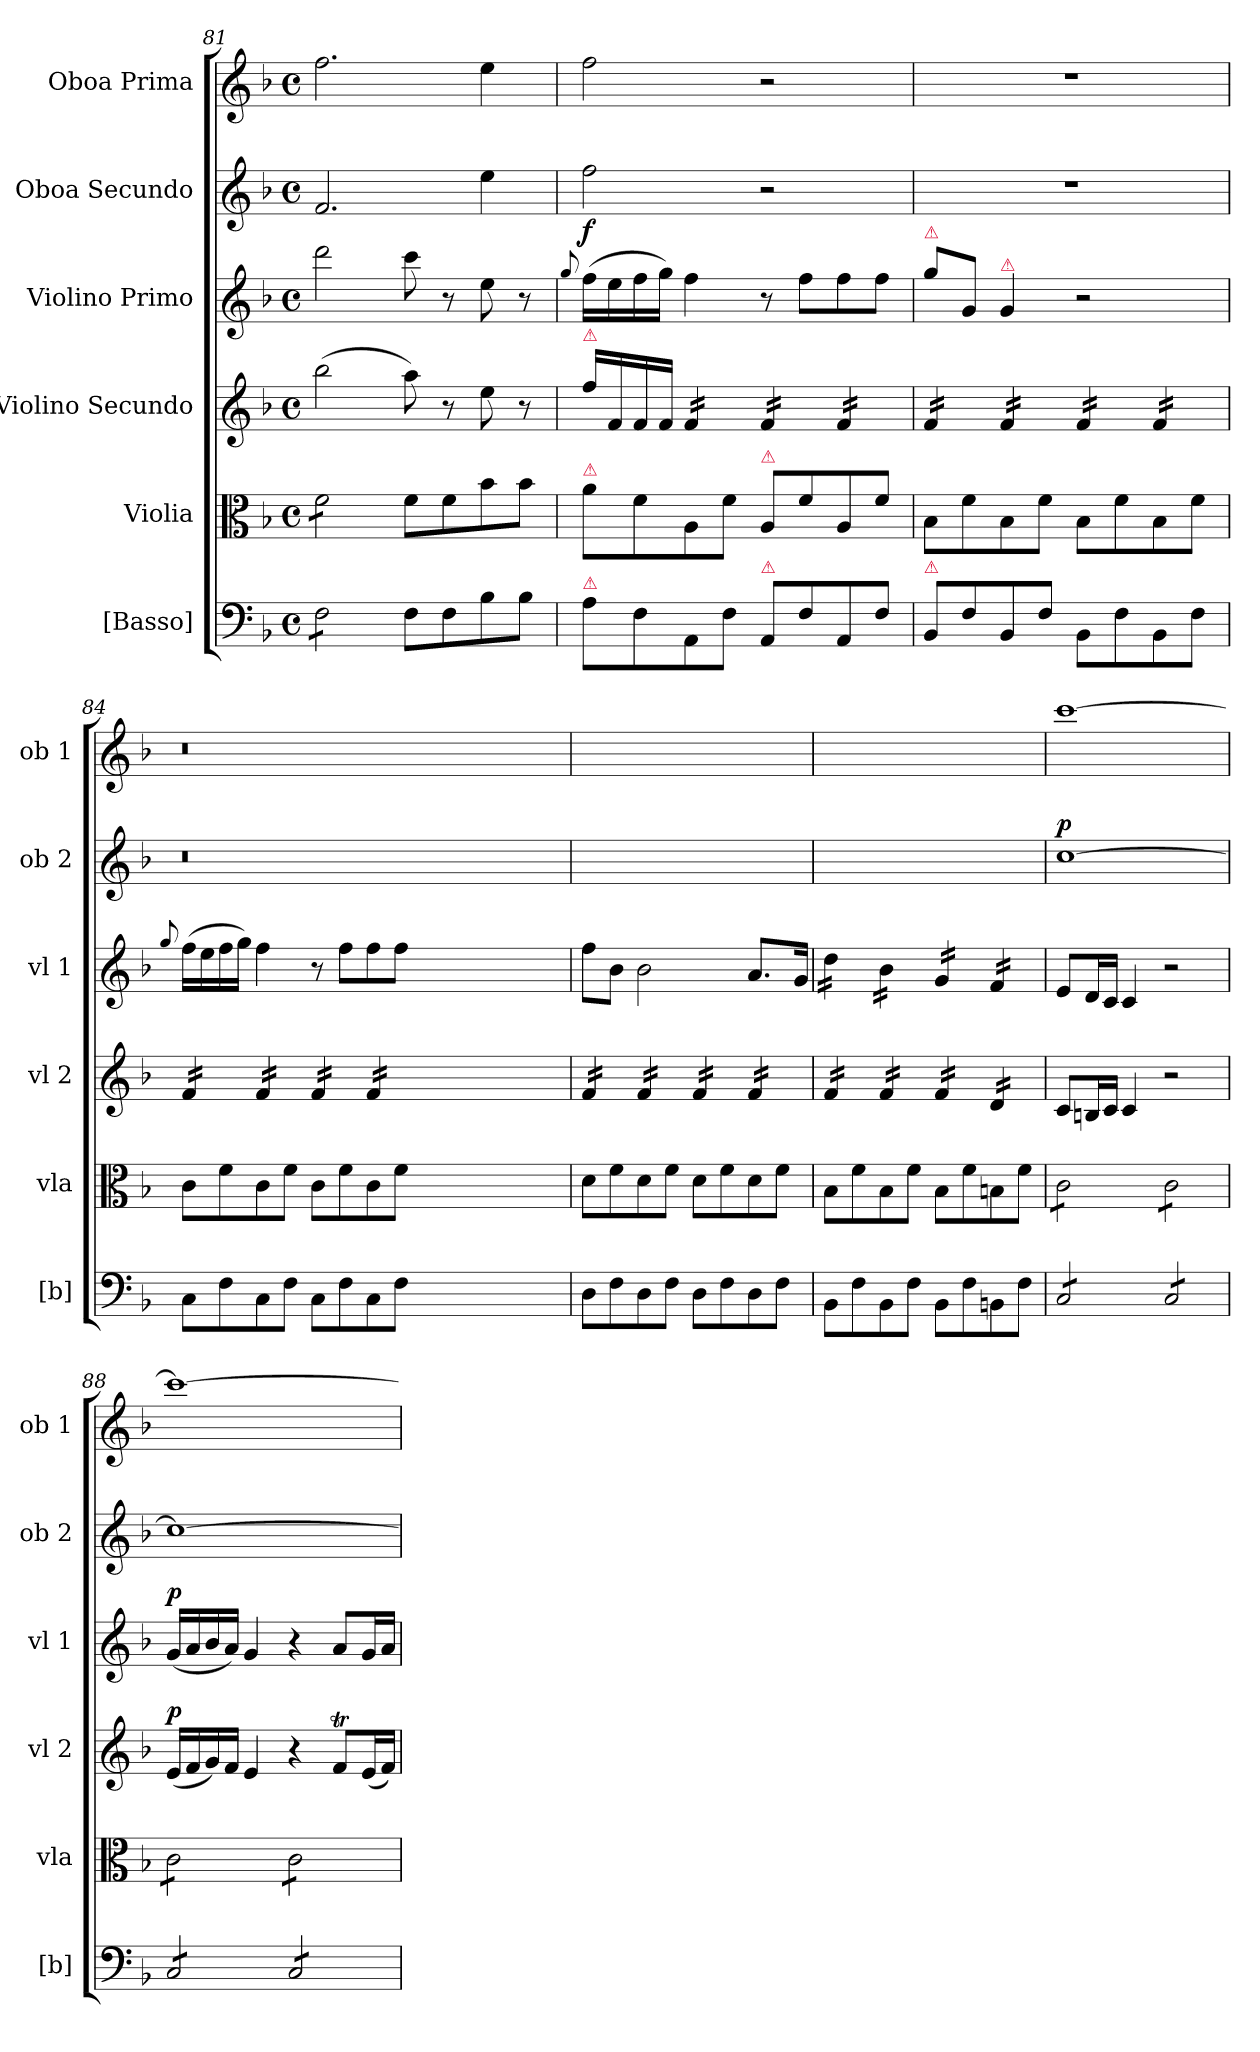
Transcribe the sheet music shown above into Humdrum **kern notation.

**kern	**dynam	**kern	**dynam	**kern	**dynam	**kern	**dynam	**kern	**dynam	**kern
*part6	*part6	*part5	*part5	*part4	*part4	*part3	*part3	*part2	*part2	*part1
*staff6	*staff6	*staff5	*staff5	*staff4	*staff4	*staff3	*staff3	*staff2	*staff2	*staff1
*I"[Basso]	*	*I"Violia	*	*I"Violino Secundo	*	*I"Violino Primo	*	*I"Oboa Secundo	*	*I"Oboa Prima
*I'[b]	*	*I'vla	*	*I'vl 2	*	*I'vl 1	*	*I'ob 2	*	*I'ob 1
*clefF4	*	*clefC3	*	*clefG2	*	*clefG2	*	*clefG2	*	*clefG2
*k[b-]	*	*k[b-]	*	*k[b-]	*	*k[b-]	*	*k[b-]	*	*k[b-]
*F:	*	*F:	*	*F:	*	*F:	*	*F:	*	*F:
*M4/4	*	*M4/4	*	*M4/4	*	*M4/4	*	*M4/4	*	*M4/4
*met(c)	*	*met(c)	*	*met(c)	*	*met(c)	*	*met(c)	*	*met(c)
=81	=81	=81	=81	=81	=81	=81	=81	=81	=81	=81
*tremolo	*	*	*	*	*	*	*	*	*	*
*	*	*tremolo	*	*	*	*	*	*	*	*
8F\L	.	8f\L	.	(2bb-\	.	2ddd\	.	2.f/	.	2.ff\
8F\	.	8f\	.	.	.	.	.	.	.	.
8F\	.	8f\	.	.	.	.	.	.	.	.
8F\J	.	8f\J	.	.	.	.	.	.	.	.
*	*	*Xtremolo	*	*	*	*	*	*	*	*
*Xtremolo	*	*	*	*	*	*	*	*	*	*
8F\L	.	8f\L	.	8aa\)	.	8ccc\	.	.	.	.
8F\	.	8f\	.	8r	.	8r	.	.	.	.
8B-\	.	8b-\	.	8ee\	.	8ee\	.	4ee\	.	4ee\
8B-\J	.	8b-\J	.	8r	.	8r	.	.	.	.
=82	=82	=82	=82	=82	=82	=82	=82	=82	=82	=82
.	.	.	.	.	.	8qqgg/	.	.	.	.
!	!	!	!	!LO:TX:a:color=crimson:t=⚠	!	!	!	!	!	!
!	!	!LO:TX:a:color=crimson:t=⚠	!	!	!	!	!	!	!	!
!LO:TX:a:color=crimson:t=⚠	!	!	!	!	!	!	!	!	!	!
!	!	!	!LO:DY:a	!	!	!	!LO:DY:a	!	!	!
8A\L	.	8a\L	f&colon;	16ff\LL	.	(16ff\LL	f	2ff\	.	2ff\
.	.	.	.	16f/	.	16ee\	.	.	.	.
8F\	.	8f\	.	16f/	.	16ff\	.	.	.	.
.	.	.	.	16f/JJ	.	16gg\JJ)	.	.	.	.
*	*	*	*	*tremolo	*	*	*	*	*	*
8AA/	.	8A/	.	16f/LL	.	4ff\	.	.	.	.
.	.	.	.	16f/	.	.	.	.	.	.
8F\J	.	8f\J	.	16f/	.	.	.	.	.	.
.	.	.	.	16f/JJ	.	.	.	.	.	.
!	!	!LO:TX:a:color=crimson:t=⚠	!	!	!	!	!	!	!	!
!LO:TX:a:color=crimson:t=⚠	!	!	!	!	!	!	!	!	!	!
8AA/L	.	8A/L	.	16f/LL	.	8r	.	2r	.	2r
.	.	.	.	16f/	.	.	.	.	.	.
8F\	.	8f\	.	16f/	.	8ff\L	.	.	.	.
.	.	.	.	16f/JJ	.	.	.	.	.	.
8AA/	.	8A/	.	16f/LL	.	8ff\	.	.	.	.
.	.	.	.	16f/	.	.	.	.	.	.
8F\J	.	8f\J	.	16f/	.	8ff\J	.	.	.	.
.	.	.	.	16f/JJ	.	.	.	.	.	.
=83	=83	=83	=83	=83	=83	=83	=83	=83	=83	=83
!	!	!	!	!	!	!LO:TX:a:color=crimson:t=⚠	!	!	!	!
!LO:TX:a:color=crimson:t=⚠	!	!	!	!	!	!	!	!	!	!
8BB-/L	.	8B-\L	.	16f/LL	.	8gg\L	.	1r	.	1r
.	.	.	.	16f/	.	.	.	.	.	.
8F\	.	8f\	.	16f/	.	8g/J	.	.	.	.
.	.	.	.	16f/JJ	.	.	.	.	.	.
!	!	!	!	!	!	!LO:TX:a:color=crimson:t=⚠	!	!	!	!
8BB-/	.	8B-\	.	16f/LL	.	4g/	.	.	.	.
.	.	.	.	16f/	.	.	.	.	.	.
8F\J	.	8f\J	.	16f/	.	.	.	.	.	.
.	.	.	.	16f/JJ	.	.	.	.	.	.
8BB-\L	.	8B-\L	.	16f/LL	.	2r	.	.	.	.
.	.	.	.	16f/	.	.	.	.	.	.
8F\	.	8f\	.	16f/	.	.	.	.	.	.
.	.	.	.	16f/JJ	.	.	.	.	.	.
8BB-\	.	8B-\	.	16f/LL	.	.	.	.	.	.
.	.	.	.	16f/	.	.	.	.	.	.
8F\J	.	8f\J	.	16f/	.	.	.	.	.	.
.	.	.	.	16f/JJ	.	.	.	.	.	.
=84	=84	=84	=84	=84	=84	=84	=84	=84	=84	=84
.	.	.	.	.	.	8qqgg/	.	.	.	.
8C\L	.	8c\L	.	16f/LL	.	(16ff\LL	.	0.r	.	0.r
.	.	.	.	16f/	.	16ee\	.	.	.	.
8F\	.	8f\	.	16f/	.	16ff\	.	.	.	.
.	.	.	.	16f/JJ	.	16gg\JJ)	.	.	.	.
8C\	.	8c\	.	16f/LL	.	4ff\	.	.	.	.
.	.	.	.	16f/	.	.	.	.	.	.
8F\J	.	8f\J	.	16f/	.	.	.	.	.	.
.	.	.	.	16f/JJ	.	.	.	.	.	.
8C\L	.	8c\L	.	16f/LL	.	8r	.	.	.	.
.	.	.	.	16f/	.	.	.	.	.	.
8F\	.	8f\	.	16f/	.	8ff\L	.	.	.	.
.	.	.	.	16f/JJ	.	.	.	.	.	.
8C\	.	8c\	.	16f/LL	.	8ff\	.	.	.	.
.	.	.	.	16f/	.	.	.	.	.	.
8F\J	.	8f\J	.	16f/	.	8ff\J	.	.	.	.
.	.	.	.	16f/JJ	.	.	.	.	.	.
0ryy	.	0ryy	.	0ryy	.	0ryy	.	.	.	.
=85	=85	=85	=85	=85	=85	=85	=85	=85	=85	=85
8D\L	.	8d\L	.	16f/LL	.	8ff\L	.	1ryy	.	1ryy
.	.	.	.	16f/	.	.	.	.	.	.
8F\	.	8f\	.	16f/	.	8b-\J	.	.	.	.
.	.	.	.	16f/JJ	.	.	.	.	.	.
8D\	.	8d\	.	16f/LL	.	2b-\	.	.	.	.
.	.	.	.	16f/	.	.	.	.	.	.
8F\J	.	8f\J	.	16f/	.	.	.	.	.	.
.	.	.	.	16f/JJ	.	.	.	.	.	.
8D\L	.	8d\L	.	16f/LL	.	.	.	.	.	.
.	.	.	.	16f/	.	.	.	.	.	.
8F\	.	8f\	.	16f/	.	.	.	.	.	.
.	.	.	.	16f/JJ	.	.	.	.	.	.
8D\	.	8d\	.	16f/LL	.	8.a/L	.	.	.	.
.	.	.	.	16f/	.	.	.	.	.	.
8F\J	.	8f\J	.	16f/	.	.	.	.	.	.
.	.	.	.	16f/JJ	.	16g/Jk	.	.	.	.
=86	=86	=86	=86	=86	=86	=86	=86	=86	=86	=86
*	*	*	*	*	*	*tremolo	*	*	*	*
8BB-\L	.	8B-\L	.	16f/LL	.	16dd\LL	.	1ryy	.	1ryy
.	.	.	.	16f/	.	16dd\	.	.	.	.
8F\	.	8f\	.	16f/	.	16dd\	.	.	.	.
.	.	.	.	16f/JJ	.	16dd\JJ	.	.	.	.
8BB-\	.	8B-\	.	16f/LL	.	16b-\LL	.	.	.	.
.	.	.	.	16f/	.	16b-\	.	.	.	.
8F\J	.	8f\J	.	16f/	.	16b-\	.	.	.	.
.	.	.	.	16f/JJ	.	16b-\JJ	.	.	.	.
8BB-\L	.	8B-\L	.	16f/LL	.	16g/LL	.	.	.	.
.	.	.	.	16f/	.	16g/	.	.	.	.
8F\	.	8f\	.	16f/	.	16g/	.	.	.	.
.	.	.	.	16f/JJ	.	16g/JJ	.	.	.	.
8BBn\	.	8Bn\	.	16d/LL	.	16f/LL	.	.	.	.
.	.	.	.	16d/	.	16f/	.	.	.	.
8F\J	.	8f\J	.	16d/	.	16f/	.	.	.	.
.	.	.	.	16d/JJ	.	16f/JJ	.	.	.	.
*	*	*	*	*	*	*Xtremolo	*	*	*	*
*	*	*	*	*Xtremolo	*	*	*	*	*	*
=87	=87	=87	=87	=87	=87	=87	=87	=87	=87	=87
!	!	!	!	!	!	!	!	!	!LO:DY:a	!
*tremolo	*	*	*	*	*	*	*	*	*	*
*	*	*tremolo	*	*	*	*	*	*	*	*
8C/L	.	8c\L	.	8c/L	.	8e/L	.	[1cc	p.	[1ccc
8C/	.	8c\	.	16Bn/L	.	16d/L	.	.	.	.
.	.	.	.	16c/JJ	.	16c/JJ	.	.	.	.
8C/	.	8c\	.	4c/	.	4c/	.	.	.	.
8C/J	.	8c\J	.	.	.	.	.	.	.	.
8C/L	.	8c\L	.	2r	.	2r	.	.	.	.
8C/	.	8c\	.	.	.	.	.	.	.	.
8C/	.	8c\	.	.	.	.	.	.	.	.
8C/J	.	8c\J	.	.	.	.	.	.	.	.
=88	=88	=88	=88	=88	=88	=88	=88	=88	=88	=88
!	!LO:DY:a	!	!	!	!LO:DY:a	!	!LO:DY:a	!	!	!
8C/L	pia	8c\L	.	(16e/LL	p	(16g/LL	p	1cc_	.	1ccc_
.	.	.	.	16f/	.	16a/	.	.	.	.
8C/	.	8c\	.	16g/)	.	16b-/	.	.	.	.
.	.	.	.	16f/JJ	.	16a/JJ)	.	.	.	.
8C/	.	8c\	.	4e/	.	4g/	.	.	.	.
8C/J	.	8c\J	.	.	.	.	.	.	.	.
8C/L	.	8c\L	.	4r	.	4r	.	.	.	.
8C/	.	8c\	.	.	.	.	.	.	.	.
8C/	.	8c\	.	8fT/L	.	8a/L	.	.	.	.
8C/J	.	8c\J	.	(16e/L	.	16g/L	.	.	.	.
*	*	*Xtremolo	*	*	*	*	*	*	*	*
*Xtremolo	*	*	*	*	*	*	*	*	*	*
.	.	.	.	16f/JJ)	.	16a/JJ	.	.	.	.
=	=	=	=	=	=	=	=	=	=	=
*-	*-	*-	*-	*-	*-	*-	*-	*-	*-	*-
